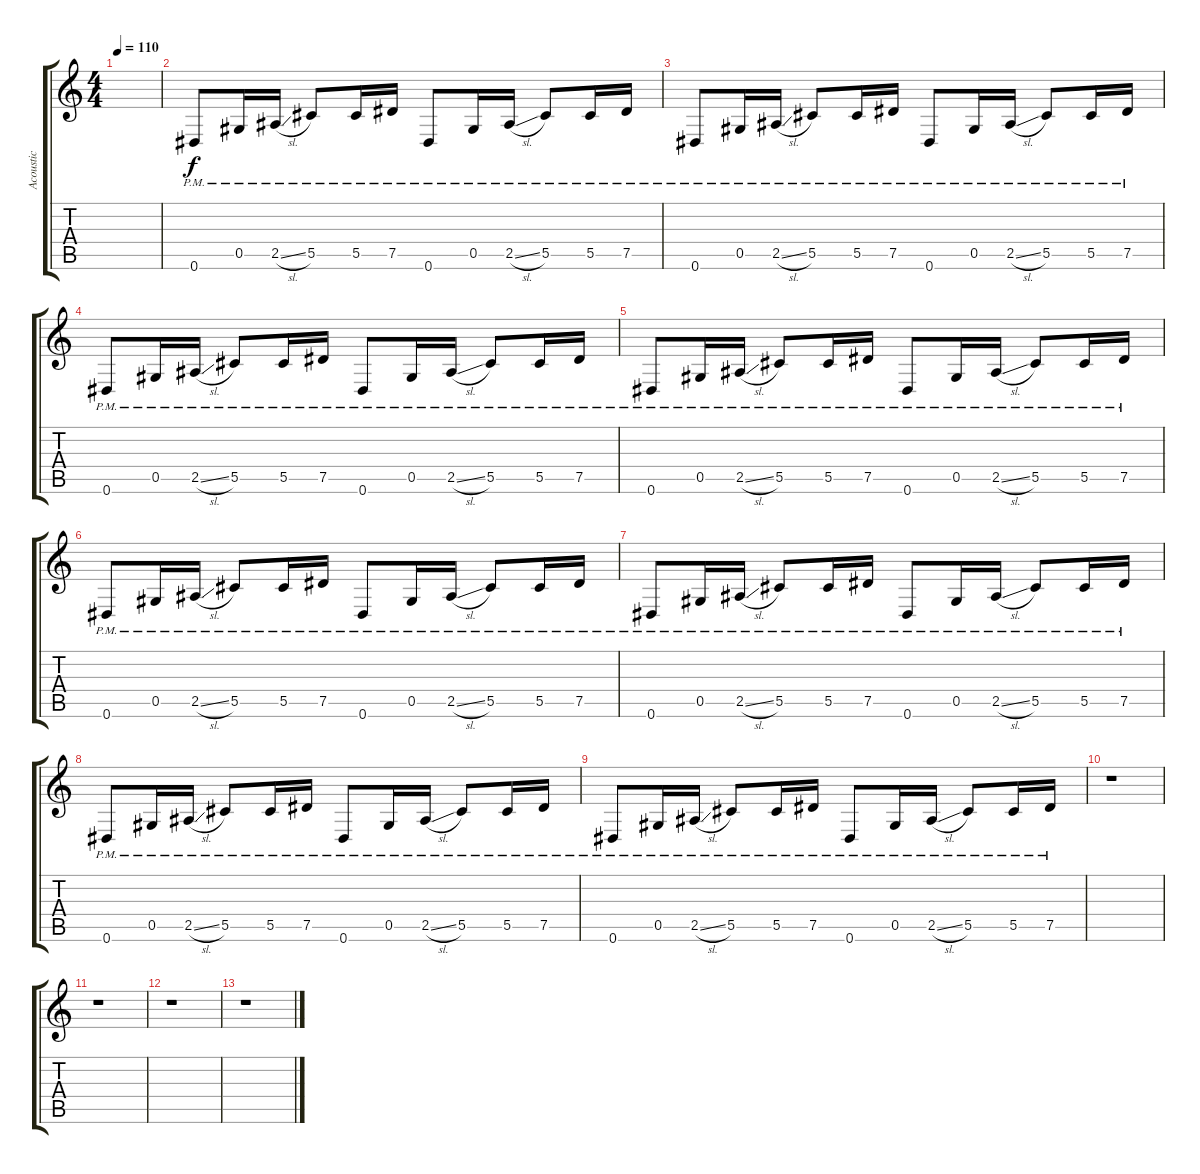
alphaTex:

\track ("Acoustic" "Acoustic") {instrument acousticguitarsteel}
\staff {score tabs}
\tuning (Eb4 Bb3 Gb3 Db3 Ab2 Eb2) {hide}
\ts (4 4)
\tempo 110
\clef g2
\ks c
|
0.6{pm}.8 0.5{pm}.16 2.5{sl pm}.16 5.5{pm}.8 5.5{pm}.16 7.5{pm}.16 0.6{pm}.8 0.5{pm}.16 2.5{sl pm}.16 5.5{pm}.8 5.5{pm}.16 7.5{pm}.16 |
0.6{pm}.8 0.5{pm}.16 2.5{sl pm}.16 5.5{pm}.8 5.5{pm}.16 7.5{pm}.16 0.6{pm}.8 0.5{pm}.16 2.5{sl pm}.16 5.5{pm}.8 5.5{pm}.16 7.5{pm}.16 |
0.6{pm}.8 0.5{pm}.16 2.5{sl pm}.16 5.5{pm}.8 5.5{pm}.16 7.5{pm}.16 0.6{pm}.8 0.5{pm}.16 2.5{sl pm}.16 5.5{pm}.8 5.5{pm}.16 7.5{pm}.16 |
0.6{pm}.8 0.5{pm}.16 2.5{sl pm}.16 5.5{pm}.8 5.5{pm}.16 7.5{pm}.16 0.6{pm}.8 0.5{pm}.16 2.5{sl pm}.16 5.5{pm}.8 5.5{pm}.16 7.5{pm}.16 |
0.6{pm}.8 0.5{pm}.16 2.5{sl pm}.16 5.5{pm}.8 5.5{pm}.16 7.5{pm}.16 0.6{pm}.8 0.5{pm}.16 2.5{sl pm}.16 5.5{pm}.8 5.5{pm}.16 7.5{pm}.16 |
0.6{pm}.8 0.5{pm}.16 2.5{sl pm}.16 5.5{pm}.8 5.5{pm}.16 7.5{pm}.16 0.6{pm}.8 0.5{pm}.16 2.5{sl pm}.16 5.5{pm}.8 5.5{pm}.16 7.5{pm}.16 |
0.6{pm}.8 0.5{pm}.16 2.5{sl pm}.16 5.5{pm}.8 5.5{pm}.16 7.5{pm}.16 0.6{pm}.8 0.5{pm}.16 2.5{sl pm}.16 5.5{pm}.8 5.5{pm}.16 7.5{pm}.16 |
0.6{pm}.8 0.5{pm}.16 2.5{sl pm}.16 5.5{pm}.8 5.5{pm}.16 7.5{pm}.16 0.6{pm}.8 0.5{pm}.16 2.5{sl pm}.16 5.5{pm}.8 5.5{pm}.16 7.5{pm}.16 |
r.1 |
r.1 |
r.1 |
r.1
